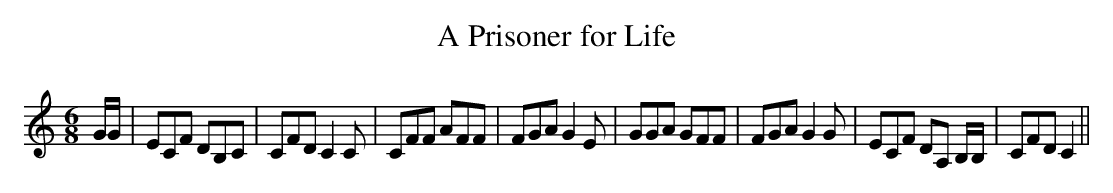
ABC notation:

X:1
T:A Prisoner for Life
M:6/8
L:1/8
K:C
 G/2G/2| ECF DB,C| CFD C2 C| CFF AFF| FGA G2 E| GGA GFF| FGA G2 G|\
 ECF DA, B,/2B,/2| CFD C2||
